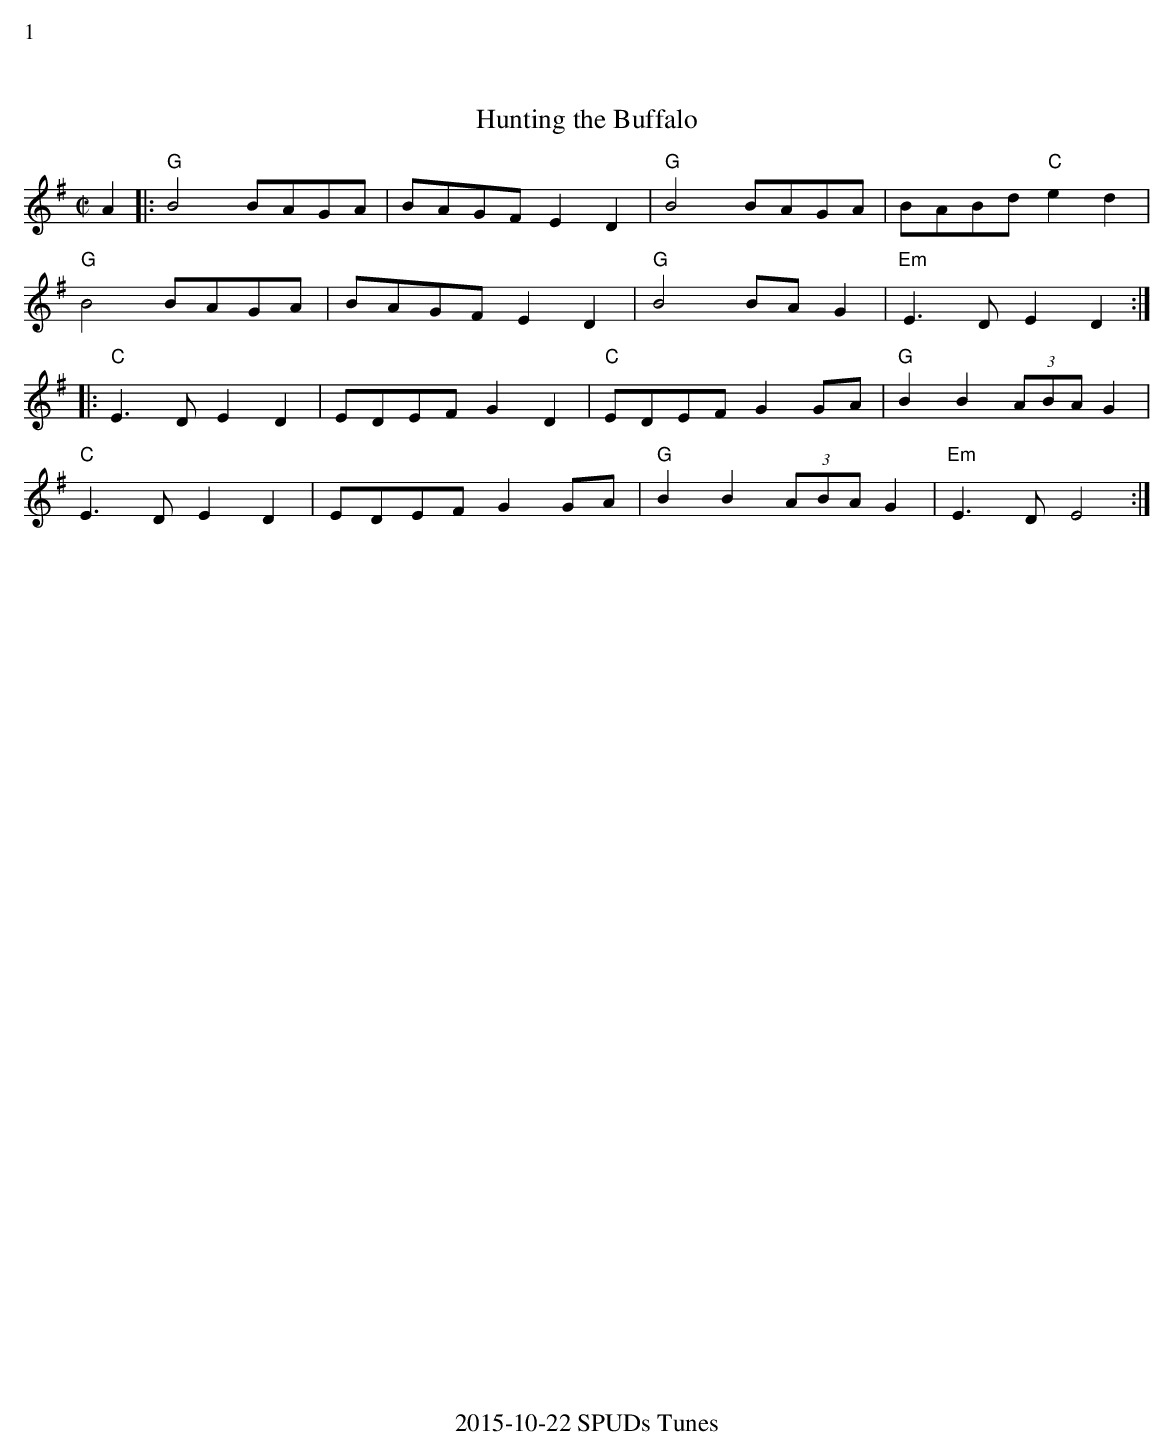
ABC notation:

X:1
%%text 1
M:C|
T:Hunting the Buffalo
L:1/8
K:G
A2 |:"G"B4 BAGA | BAGFE2D2 |"G" B4BAGA | BABd"C"e2d2 |
"G"B4 BAGA | BAGFE2D2 |"G" B4BAG2 |"Em"E3DE2D2 :|
|:"C"E3DE2D2 | EDEFG2D2 |"C" EDEFG2GA |"G" B2B2 (3ABAG2 |
"C"E3DE2D2 | EDEFG2GA | "G"B2B2(3ABA G2 | "Em"E3DE4 :|
